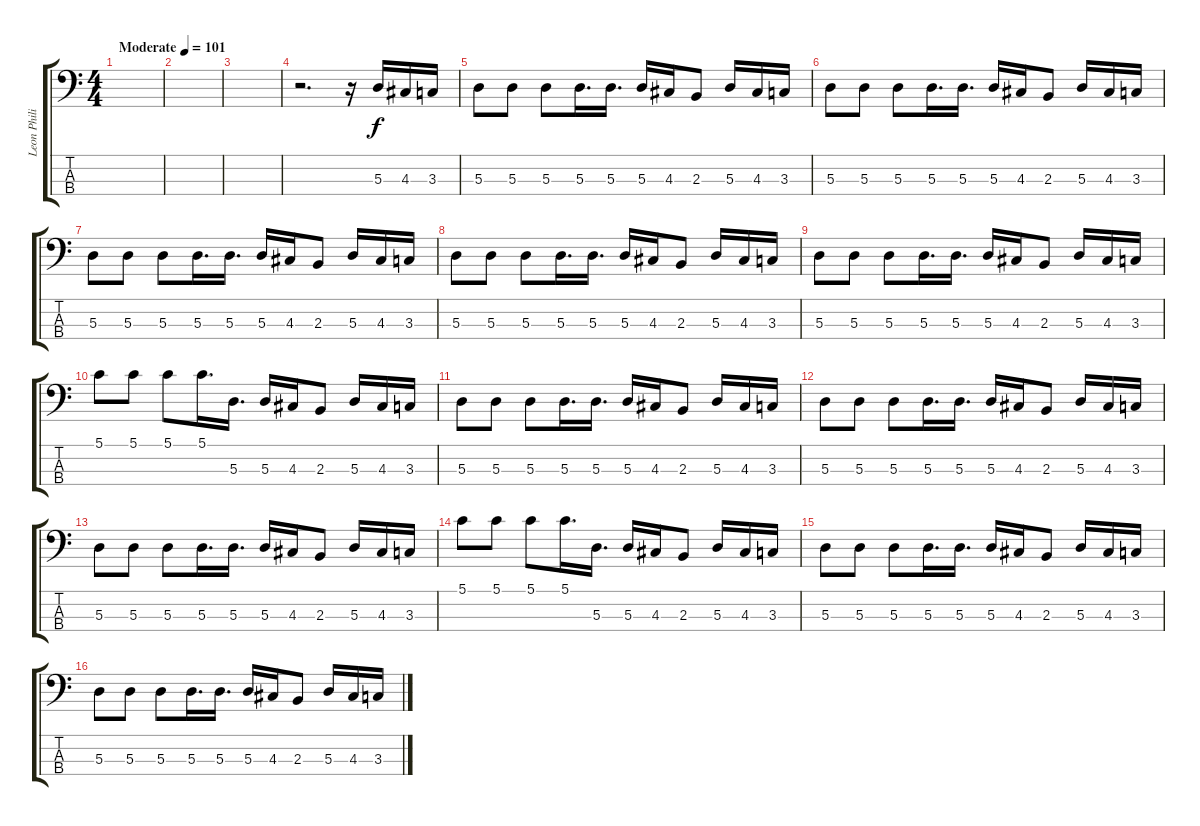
\track ("Leon Philips" "Leon Phili") {instrument electricbassfinger}
\staff {score tabs}
\tuning (G2 D2 A1 E1) {hide}
\ts (4 4)
\tempo (101 "Moderate")
\clef f4
\ks c
|
|
|
r.2{d} r.16 5.3.16 4.3.16 3.3.16 |
5.3.8 5.3.8 5.3.8 5.3.16{d} 5.3.16{d} 5.3.16 4.3.16 2.3.8 5.3.16 4.3.16 3.3.16 |
5.3.8 5.3.8 5.3.8 5.3.16{d} 5.3.16{d} 5.3.16 4.3.16 2.3.8 5.3.16 4.3.16 3.3.16 |
5.3.8 5.3.8 5.3.8 5.3.16{d} 5.3.16{d} 5.3.16 4.3.16 2.3.8 5.3.16 4.3.16 3.3.16 |
5.3.8 5.3.8 5.3.8 5.3.16{d} 5.3.16{d} 5.3.16 4.3.16 2.3.8 5.3.16 4.3.16 3.3.16 |
5.3.8 5.3.8 5.3.8 5.3.16{d} 5.3.16{d} 5.3.16 4.3.16 2.3.8 5.3.16 4.3.16 3.3.16 |
5.1.8 5.1.8 5.1.8 5.1.16{d} 5.3.16{d} 5.3.16 4.3.16 2.3.8 5.3.16 4.3.16 3.3.16 |
5.3.8 5.3.8 5.3.8 5.3.16{d} 5.3.16{d} 5.3.16 4.3.16 2.3.8 5.3.16 4.3.16 3.3.16 |
5.3.8 5.3.8 5.3.8 5.3.16{d} 5.3.16{d} 5.3.16 4.3.16 2.3.8 5.3.16 4.3.16 3.3.16 |
5.3.8 5.3.8 5.3.8 5.3.16{d} 5.3.16{d} 5.3.16 4.3.16 2.3.8 5.3.16 4.3.16 3.3.16 |
5.1.8 5.1.8 5.1.8 5.1.16{d} 5.3.16{d} 5.3.16 4.3.16 2.3.8 5.3.16 4.3.16 3.3.16 |
5.3.8 5.3.8 5.3.8 5.3.16{d} 5.3.16{d} 5.3.16 4.3.16 2.3.8 5.3.16 4.3.16 3.3.16 |
5.3.8 5.3.8 5.3.8 5.3.16{d} 5.3.16{d} 5.3.16 4.3.16 2.3.8 5.3.16 4.3.16 3.3.16
